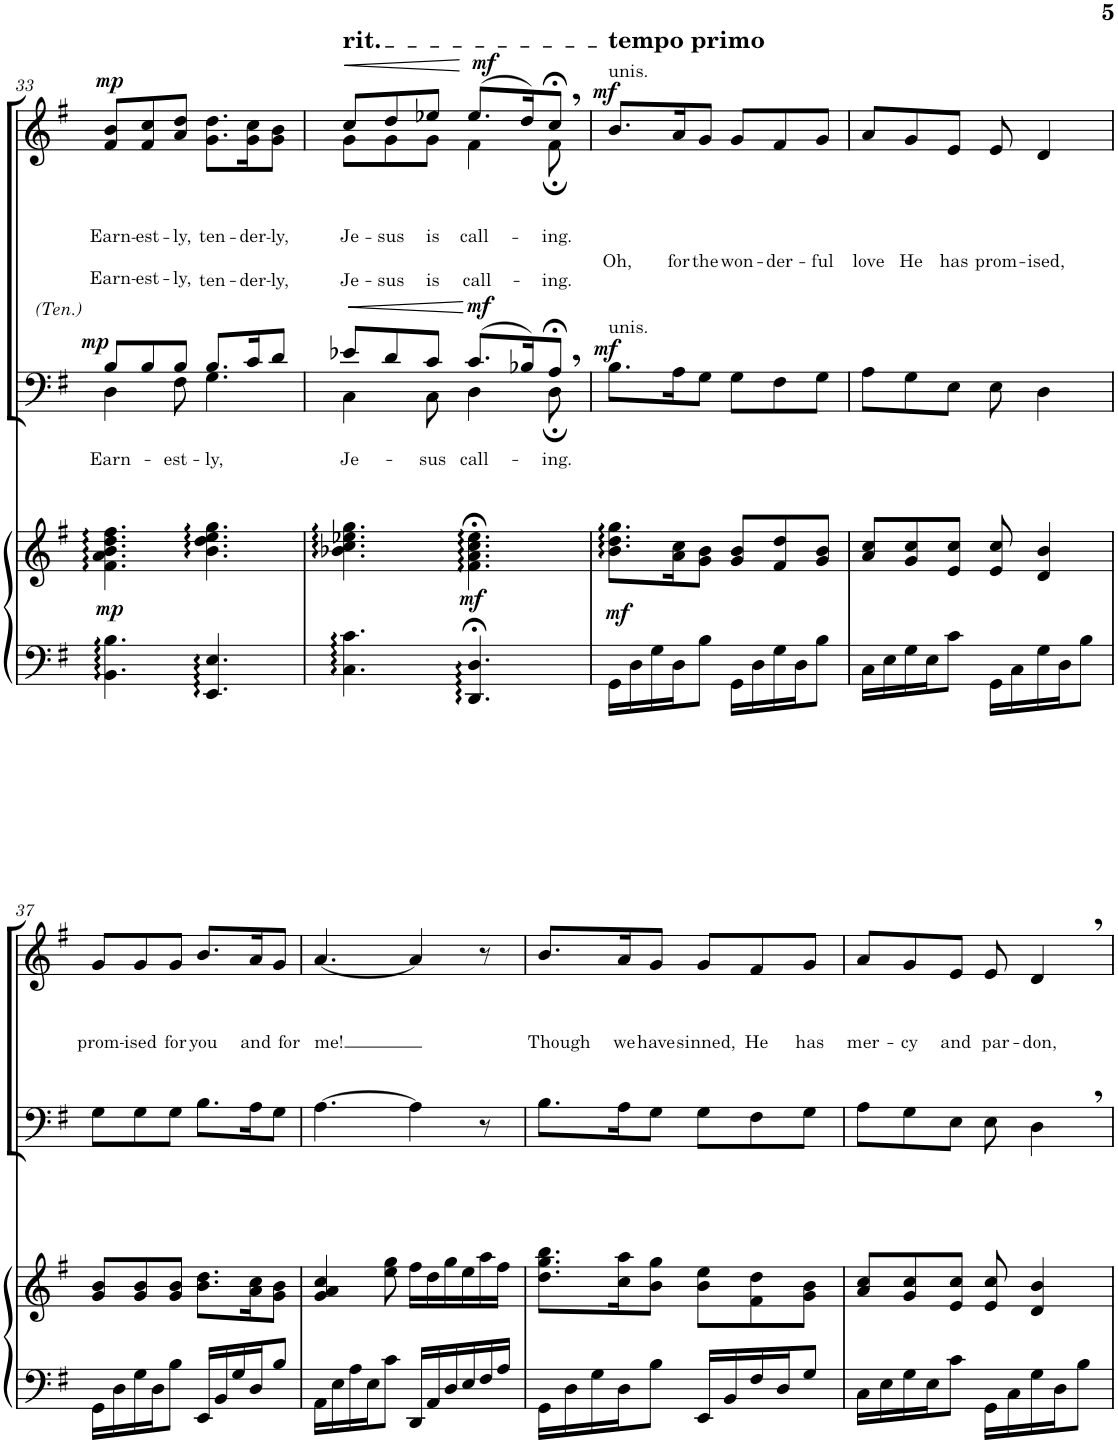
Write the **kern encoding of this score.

**kern	**kern	**dynam	**kern	**text	**text	**dynam	**kern	**text	**dynam
*part3	*part3	*part3	*part2	*part2	*part2	*part2	*part1	*part1	*part1
*staff4	*staff3	*staff3/4	*staff2	*staff2	*staff2	*staff2	*staff1	*staff1	*staff1
*I"Piano	*	*	*I"T B	*	*	*	*I"S A	*	*
*I'Pno.	*	*	*I'T B	*	*	*	*I'S A	*	*
!!LO:PB:g=z
*clefF4	*clefG2	*	*clefF4	*	*	*	*clefG2	*	*
*k[f#]	*k[f#]	*	*k[f#]	*	*	*	*k[f#]	*	*
*M6/8	*M6/8	*	*M6/8	*	*	*	*M6/8	*	*
=33	=33	=33	=33	=33	=33	=33	=33	=33	=33
!	!	!	!LO:TX:a:i:t=(Ten.)	!	!	!	!	!	!
!	!	!	!	!LO:LY:a	!	!	!	!	!
*	*	*	*^	*	*	*	*	*	*
!	!	!LO:DY:b	!	!	!LO:LY:b	!	!LO:DY:a	!	!LO:LY:b	!LO:DY:a
4.BB\ 4.B\	4.f#\ 4.a\ 4.b\ 4.dd\ 4.ff#\	mp	8B/L	4D\	Earn-	.	mp	8f#/ 8b/L	Earn-	mp
!	!	!	!	!	!LO:LY:a	!	!	!	!LO:LY:b	!
.	.	.	8B/	.	-est-	.	.	8f#/ 8cc/	-est-	.
!	!	!	!	!	!LO:LY:a	!	!	!	!	!
!	!	!	!	!	!LO:LY:b	!	!	!	!LO:LY:b	!
.	.	.	8B/J	8F#\	-est-	.	.	8a/ 8dd/J	-ly,	.
!	!	!	!	!	!	!LO:LY:a	!	!	!	!
!	!	!	!	!	!LO:LY:b	!	!	!	!LO:LY:b	!
4.EE/ 4.E/	4.b\ 4.dd\ 4.ee\ 4.gg\	.	8.B/L	4.G\	-ly,	ten-	.	8.g\ 8.dd\L	ten-	.
!	!	!	!	!	!	!LO:LY:a	!	!	!LO:LY:b	!
.	.	.	16c/K	.	.	-der-	.	16g\ 16cc\K	-der-	.
!	!	!	!	!	!	!LO:LY:a	!	!	!LO:LY:b	!
.	.	.	8d/J	.	.	-ly,	.	8g\ 8b\J	-ly,	.
*	*	*	*v	*v	*	*	*	*	*	*
=34	=34	=34	=34	=34	=34	=34	=34	=34	=34
!	!	!	!	!	!	!	!LO:TX:a:t=rit.	!	!
!	!	!	!	!	!LO:LY:a	!LO:HP:b	!	!	!
*	*	*	*^	*	*	*	*	*	*
!	!	!	!	!	!LO:LY:b	!	!	!	!LO:LY:b	!LO:HP:b
*	*	*	*	*^	*	*	*	*^	*	*
*	*	*	*	*	*	*	*	*	*	*^	*	*
4.C\ 4.c\	4.b-X\ 4.cc\ 4.ee-X\ 4.gg\	.	8e-X/L	4C\	4..ryy	Je-	Je-	<	8cc/L	8g\L	4..ryy	Je-	<
!	!	!	!	!	!	!	!LO:LY:a	!	!	!	!	!LO:LY:b	!
.	.	.	8d/	.	.	.	-sus	.	8dd/	8g\	.	-sus	.
!	!	!	!	!	!	!	!LO:LY:a	!	!	!	!	!	!
!	!	!	!	!	!	!LO:LY:b	!	!	!	!	!	!LO:LY:b	!
.	.	.	8c/J	8C\	.	-sus	is	.	8ee-X/J	8g\J	.	is	.
!	!	!	!	!	!	!	!LO:LY:a	!	!	!	!	!	!
!	!	!LO:DY:b	!	!	!	!LO:LY:b	!	!	!	!	!	!LO:LY:b	!
4.DD/;< 4.D/;<	4.f#\;< 4.a\;< 4.cc\;< 4.ee-\;<	mf	(8.c/L	4D\	.	call-	call-	[	(8.ee-/L	4f#\	.	call-	[
!	!	!	!	!	!	!	!	!LO:DY:a	!	!	!	!	!LO:DY:a
.	.	.	.	.	4ryy	.	.	mf	.	.	4ryy	.	mf
.	.	.	16B-X/K)	.	.	.	.	.	16dd/K)	.	.	.	.
!	!	!	!	!	!	!	!LO:LY:a	!	!	!	!	!	!
!	!	!	!	!	!	!LO:LY:b	!	!	!	!	!	!LO:LY:b	!
.	.	.	8A;<,/J	8D;\	.	-ing.	-ing.	.	8cc;<,/J	8f#;\	.	-ing.	.
.	.	.	.	.	16ryy	.	.	.	.	.	16ryy	.	.
=35	=35	=35	=35	=35	=35	=35	=35	=35	=35	=35	=35	=35	=35
!	!	!	!	!	!	!	!	!	!LO:TX:a:B:t=tempo primo	!	!	!	!
!	!	!	!	!	!	!	!	!	!LO:TX:a:t=unis.	!	!	!	!
!	!	!	!LO:TX:a:t=unis.	!	!	!	!	!	!	!	!	!	!
!	!	!LO:DY:b	!	!	!	!	!	!LO:DY:a	!	!	!	!LO:LY:b	!LO:DY:a
*	*	*	*v	*v	*v	*	*	*	*	*	*	*	*
*	*	*	*	*	*	*	*v	*v	*v	*	*
16GG\LL	8.b\ 8.dd\ 8.gg\L	mf	8.B\L	.	.	mf	8.b/L	Oh,	mf
16D\	.	.	.	.	.	.	.	.	.
16G\	.	.	.	.	.	.	.	.	.
!	!	!	!	!	!	!	!	!LO:LY:b	!
16D\J	16a\ 16cc\K	.	16A\K	.	.	.	16a/K	for	.
!	!	!	!	!	!	!	!	!LO:LY:b	!
8B\J	8g\ 8b\J	.	8G\J	.	.	.	8g/J	the	.
!	!	!	!	!	!	!	!	!LO:LY:b	!
16GG\LL	8g/ 8b/L	.	8G\L	.	.	.	8g/L	won-	.
16D\	.	.	.	.	.	.	.	.	.
!	!	!	!	!	!	!	!	!LO:LY:b	!
16G\	8f#/ 8dd/	.	8F#\	.	.	.	8f#/	-der-	.
16D\J	.	.	.	.	.	.	.	.	.
!	!	!	!	!	!	!	!	!LO:LY:b	!
8B\J	8g/ 8b/J	.	8G\J	.	.	.	8g/J	-ful	.
=36	=36	=36	=36	=36	=36	=36	=36	=36	=36
!	!	!	!	!	!	!	!	!LO:LY:b	!
16C\LL	8a/ 8cc/L	.	8A\L	.	.	.	8a/L	love	.
16E\	.	.	.	.	.	.	.	.	.
!	!	!	!	!	!	!	!	!LO:LY:b	!
16G\	8g/ 8cc/	.	8G\	.	.	.	8g/	He	.
16E\J	.	.	.	.	.	.	.	.	.
!	!	!	!	!	!	!	!	!LO:LY:b	!
8c\J	8e/ 8cc/J	.	8E\J	.	.	.	8e/J	has	.
!	!	!	!	!	!	!	!	!LO:LY:b	!
16GG\LL	8e/ 8cc/	.	8E\	.	.	.	8e/	prom-	.
16C\	.	.	.	.	.	.	.	.	.
!	!	!	!	!	!	!	!	!LO:LY:b	!
16G\	4d/ 4b/	.	4D\	.	.	.	4d/	-ised,	.
16D\J	.	.	.	.	.	.	.	.	.
8B\J	.	.	.	.	.	.	.	.	.
!!LO:LB:g=z
=37	=37	=37	=37	=37	=37	=37	=37	=37	=37
!	!	!	!	!	!	!	!	!LO:LY:b	!
16GG\LL	8g/ 8b/L	.	8G\L	.	.	.	8g/L	prom-	.
16D\	.	.	.	.	.	.	.	.	.
!	!	!	!	!	!	!	!	!LO:LY:b	!
16G\	8g/ 8b/	.	8G\	.	.	.	8g/	-ised	.
16D\J	.	.	.	.	.	.	.	.	.
!	!	!	!	!	!	!	!	!LO:LY:b	!
8B\J	8g/ 8b/J	.	8G\J	.	.	.	8g/J	for	.
!	!	!	!	!	!	!	!	!LO:LY:b	!
16EE/LL	8.b\ 8.dd\L	.	8.B\L	.	.	.	8.b/L	you	.
16BB/	.	.	.	.	.	.	.	.	.
16G/	.	.	.	.	.	.	.	.	.
!	!	!	!	!	!	!	!	!LO:LY:b	!
16D/J	16a\ 16cc\K	.	16A\K	.	.	.	16a/K	and	.
!	!	!	!	!	!	!	!	!LO:LY:b	!
8B/J	8g\ 8b\J	.	8G\J	.	.	.	8g/J	for	.
=38	=38	=38	=38	=38	=38	=38	=38	=38	=38
!	!	!	!	!	!	!	!	!LO:LY:b	!
16AA\LL	4g/ 4a/ 4cc/	.	[4.A\	.	.	.	[4.a/	me!	.
16E\	.	.	.	.	.	.	.	.	.
16A\	.	.	.	.	.	.	.	.	.
16E\J	.	.	.	.	.	.	.	.	.
8c\J	8ee\ 8gg\	.	.	.	.	.	.	.	.
16DD/LL	16ff#\LL	.	4A\]	.	.	.	4a/]	.	.
16AA/	16dd\	.	.	.	.	.	.	.	.
16D/	16gg\	.	.	.	.	.	.	.	.
16E/	16ee\	.	.	.	.	.	.	.	.
16F#/	16aa\	.	8r	.	.	.	8r	.	.
16A/JJ	16ff#\JJ	.	.	.	.	.	.	.	.
=39	=39	=39	=39	=39	=39	=39	=39	=39	=39
!	!	!	!	!	!	!	!	!LO:LY:b	!
16GG\LL	8.dd\ 8.gg\ 8.bb\L	.	8.B\L	.	.	.	8.b/L	Though	.
16D\	.	.	.	.	.	.	.	.	.
16G\	.	.	.	.	.	.	.	.	.
!	!	!	!	!	!	!	!	!LO:LY:b	!
16D\J	16cc\ 16aa\K	.	16A\K	.	.	.	16a/K	we	.
!	!	!	!	!	!	!	!	!LO:LY:b	!
8B\J	8b\ 8gg\J	.	8G\J	.	.	.	8g/J	have	.
!	!	!	!	!	!	!	!	!LO:LY:b	!
16EE/LL	8b\ 8ee\L	.	8G\L	.	.	.	8g/L	sinned,	.
16BB/	.	.	.	.	.	.	.	.	.
!	!	!	!	!	!	!	!	!LO:LY:b	!
16F#/	8f#\ 8dd\	.	8F#\	.	.	.	8f#/	He	.
16D/J	.	.	.	.	.	.	.	.	.
!	!	!	!	!	!	!	!	!LO:LY:b	!
8G/J	8g\ 8b\J	.	8G\J	.	.	.	8g/J	has	.
=40	=40	=40	=40	=40	=40	=40	=40	=40	=40
!	!	!	!	!	!	!	!	!LO:LY:b	!
16C\LL	8a/ 8cc/L	.	8A\L	.	.	.	8a/L	mer-	.
16E\	.	.	.	.	.	.	.	.	.
!	!	!	!	!	!	!	!	!LO:LY:b	!
16G\	8g/ 8cc/	.	8G\	.	.	.	8g/	-cy	.
16E\J	.	.	.	.	.	.	.	.	.
!	!	!	!	!	!	!	!	!LO:LY:b	!
8c\J	8e/ 8cc/J	.	8E\J	.	.	.	8e/J	and	.
!	!	!	!	!	!	!	!	!LO:LY:b	!
16GG\LL	8e/ 8cc/	.	8E\	.	.	.	8e/	par-	.
16C\	.	.	.	.	.	.	.	.	.
!	!	!	!	!	!	!	!	!LO:LY:b	!
16G\	4d/ 4b/	.	4D,\	.	.	.	4d,/	-don,	.
16D\J	.	.	.	.	.	.	.	.	.
8B\J	.	.	.	.	.	.	.	.	.
=	=	=	=	=	=	=	=	=	=
*-	*-	*-	*-	*-	*-	*-	*-	*-	*-
